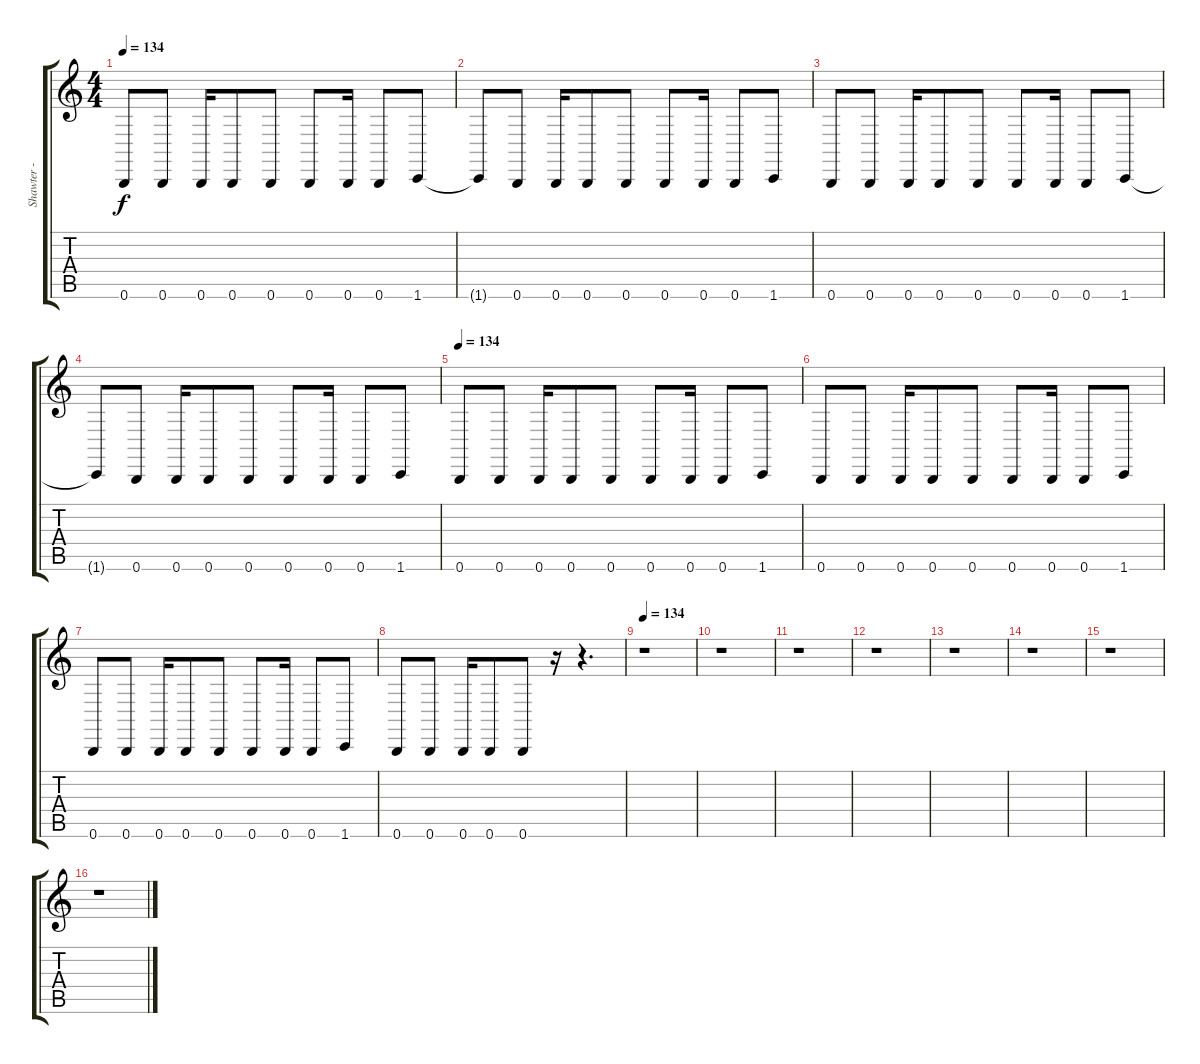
\track ("Shawter - Machines 1" "Shawter - ") {instrument fx4atmosphere}
\staff {score tabs}
\tuning (Db4 Ab3 E3 B2 Gb2 B1) {hide}
\ts (4 4)
\tempo 134
\clef g2
\ks c
0.6.8{dy f} 0.6.8 0.6.16 0.6.8 0.6.8 0.6.8 0.6.16 0.6.8 1.6.8 |
1.6{t}.8 0.6.8 0.6.16 0.6.8 0.6.8 0.6.8 0.6.16 0.6.8 1.6.8 |
0.6.8 0.6.8 0.6.16 0.6.8 0.6.8 0.6.8 0.6.16 0.6.8 1.6.8 |
1.6{t}.8 0.6.8 0.6.16 0.6.8 0.6.8 0.6.8 0.6.16 0.6.8 1.6.8 |
\section ("" "")
\tempo 134
0.6.8 0.6.8 0.6.16 0.6.8 0.6.8 0.6.8 0.6.16 0.6.8 1.6.8 |
0.6.8 0.6.8 0.6.16 0.6.8 0.6.8 0.6.8 0.6.16 0.6.8 1.6.8 |
0.6.8 0.6.8 0.6.16 0.6.8 0.6.8 0.6.8 0.6.16 0.6.8 1.6.8 |
0.6.8 0.6.8 0.6.16 0.6.8 0.6.8 r.16 r.4{d} |
\section ("" "")
\tempo 134
r.1 |
r.1 |
r.1 |
r.1 |
r.1 |
r.1 |
r.1 |
r.1
